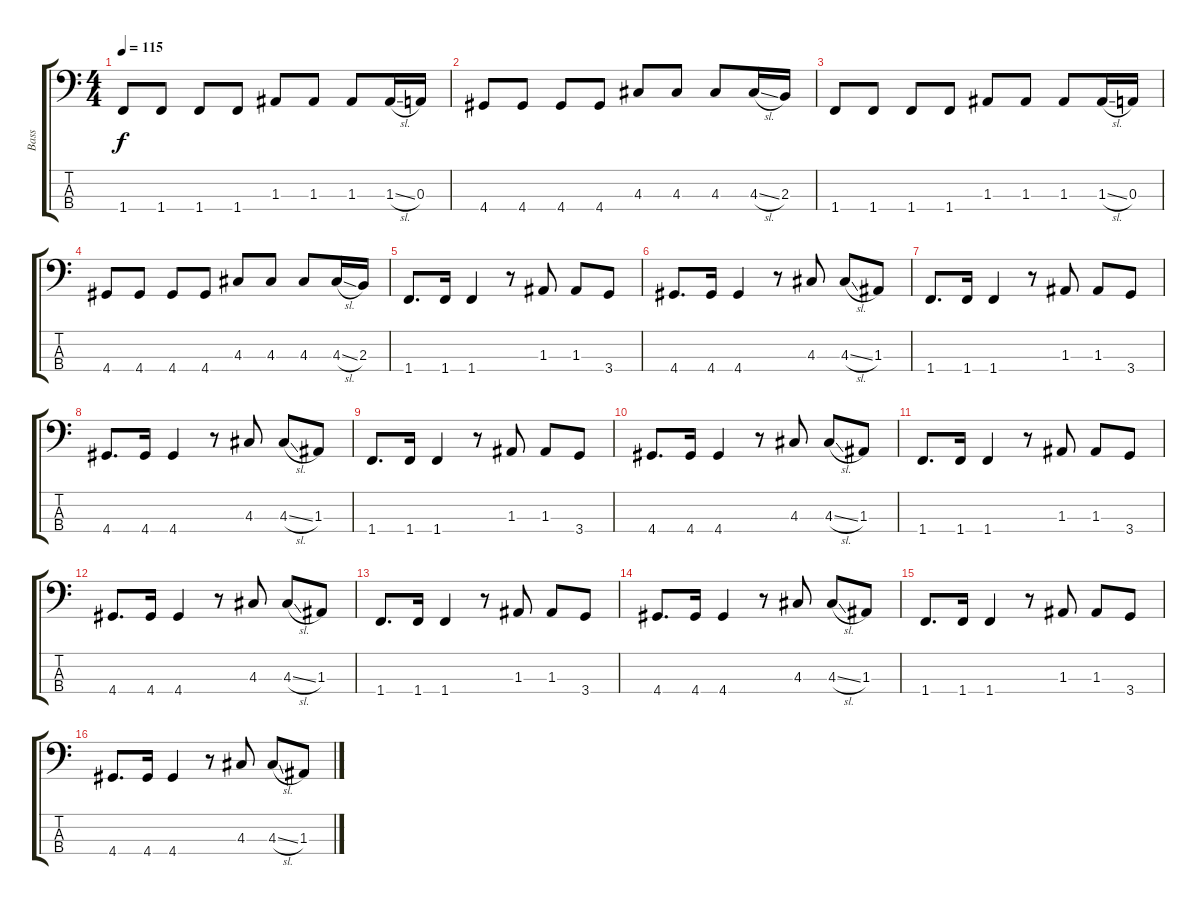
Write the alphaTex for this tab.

\track ("Bass" "Bass") {instrument electricbassfinger}
\staff {score tabs}
\tuning (G2 D2 A1 E1) {hide}
\ts (4 4)
\tempo 115
\clef f4
\ks c
1.4.8{dy f} 1.4.8 1.4.8 1.4.8 1.3.8 1.3.8 1.3.8 1.3{sl}.16 0.3.16 |
4.4.8 4.4.8 4.4.8 4.4.8 4.3.8 4.3.8 4.3.8 4.3{sl}.16 2.3.16 |
1.4.8 1.4.8 1.4.8 1.4.8 1.3.8 1.3.8 1.3.8 1.3{sl}.16 0.3.16 |
4.4.8 4.4.8 4.4.8 4.4.8 4.3.8 4.3.8 4.3.8 4.3{sl}.16 2.3.16 |
1.4.8{d} 1.4.16 1.4.4 r.8 1.3.8 1.3.8 3.4.8 |
4.4.8{d} 4.4.16 4.4.4 r.8 4.3.8 4.3{sl}.8 1.3.8 |
1.4.8{d} 1.4.16 1.4.4 r.8 1.3.8 1.3.8 3.4.8 |
4.4.8{d} 4.4.16 4.4.4 r.8 4.3.8 4.3{sl}.8 1.3.8 |
1.4.8{d} 1.4.16 1.4.4 r.8 1.3.8 1.3.8 3.4.8 |
4.4.8{d} 4.4.16 4.4.4 r.8 4.3.8 4.3{sl}.8 1.3.8 |
1.4.8{d} 1.4.16 1.4.4 r.8 1.3.8 1.3.8 3.4.8 |
4.4.8{d} 4.4.16 4.4.4 r.8 4.3.8 4.3{sl}.8 1.3.8 |
1.4.8{d} 1.4.16 1.4.4 r.8 1.3.8 1.3.8 3.4.8 |
4.4.8{d} 4.4.16 4.4.4 r.8 4.3.8 4.3{sl}.8 1.3.8 |
1.4.8{d} 1.4.16 1.4.4 r.8 1.3.8 1.3.8 3.4.8 |
4.4.8{d} 4.4.16 4.4.4 r.8 4.3.8 4.3{sl}.8 1.3.8
